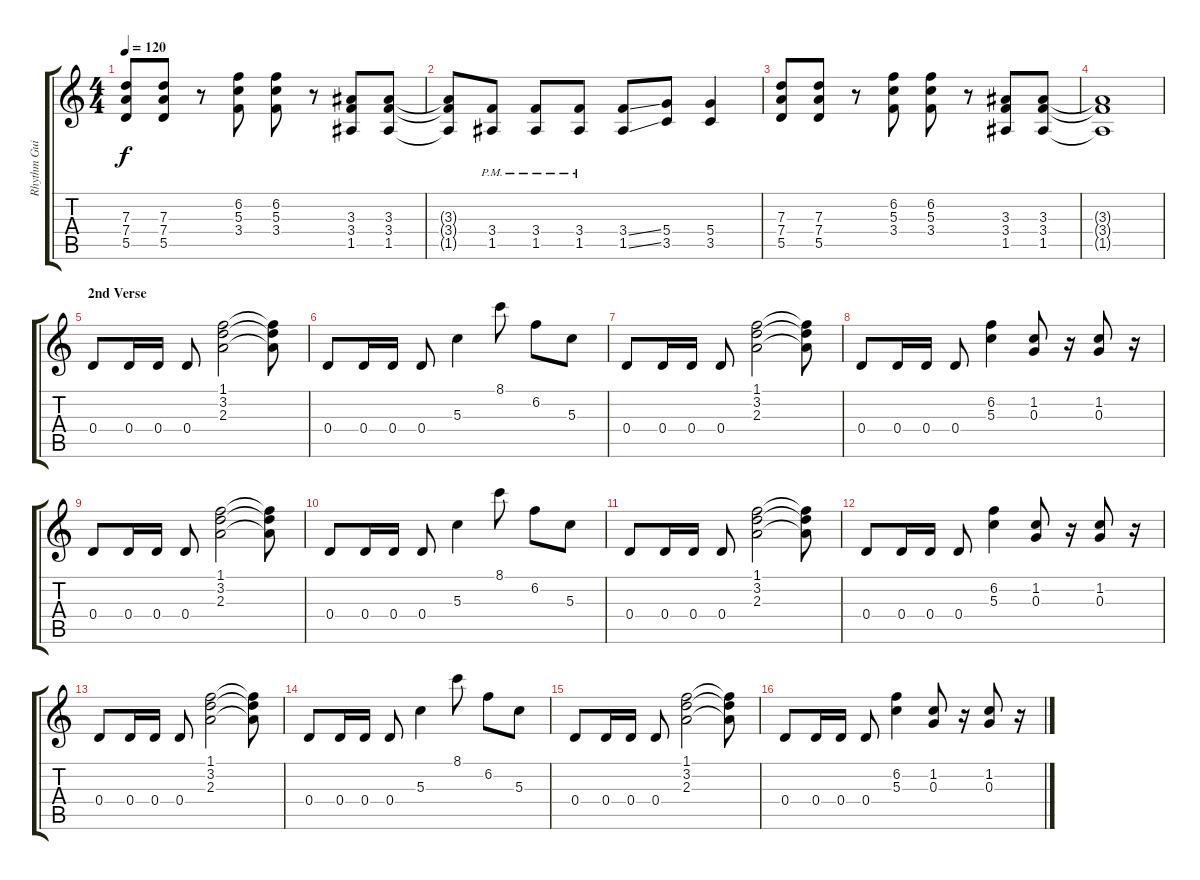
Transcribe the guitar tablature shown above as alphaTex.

\track ("Rhythm Guitar" "Rhythm Gui") {instrument distortionguitar}
\staff {score tabs}
\tuning (E4 B3 G3 D3 A2 E2) {hide}
\ts (4 4)
\tempo 120
\clef g2
\ks c
(7.3 7.4 5.5).8{dy f} (7.3 7.4 5.5).8 r.8 (6.2 5.3 3.4).8 (6.2 5.3 3.4).8 r.8 (3.3 3.4 1.5).8 (3.3 3.4 1.5).8 |
(3.3{t} 3.4{t} 1.5{t}).8 (3.4 1.5{pm}).8 (3.4 1.5{pm}).8 (3.4 1.5{pm}).8 (3.4{ss} 1.5{ss}).8 (5.4 3.5).8 (5.4 3.5).4 |
(7.3 7.4 5.5).8 (7.3 7.4 5.5).8 r.8 (6.2 5.3 3.4).8 (6.2 5.3 3.4).8 r.8 (3.3 3.4 1.5).8 (3.3 3.4 1.5).8 |
(3.3{t} 3.4{t} 1.5{t}).1 |
\section ("" "2nd Verse")
0.4.8{instrument electricguitarclean} 0.4.16 0.4.16 0.4.8 (1.1 3.2 2.3).2 (1.1{t} 3.2{t} 2.3{t}).8 |
0.4.8 0.4.16 0.4.16 0.4.8 5.3.4 8.1.8 6.2.8 5.3.8 |
0.4.8 0.4.16 0.4.16 0.4.8 (1.1 3.2 2.3).2 (1.1{t} 3.2{t} 2.3{t}).8 |
0.4.8 0.4.16 0.4.16 0.4.8 (6.2 5.3).4 (1.2 0.3).8 r.16 (1.2 0.3).8 r.16 |
0.4.8 0.4.16 0.4.16 0.4.8 (1.1 3.2 2.3).2 (1.1{t} 3.2{t} 2.3{t}).8 |
0.4.8 0.4.16 0.4.16 0.4.8 5.3.4 8.1.8 6.2.8 5.3.8 |
0.4.8 0.4.16 0.4.16 0.4.8 (1.1 3.2 2.3).2 (1.1{t} 3.2{t} 2.3{t}).8 |
0.4.8 0.4.16 0.4.16 0.4.8 (6.2 5.3).4 (1.2 0.3).8 r.16 (1.2 0.3).8 r.16 |
0.4.8 0.4.16 0.4.16 0.4.8 (1.1 3.2 2.3).2 (1.1{t} 3.2{t} 2.3{t}).8 |
0.4.8 0.4.16 0.4.16 0.4.8 5.3.4 8.1.8 6.2.8 5.3.8 |
0.4.8 0.4.16 0.4.16 0.4.8 (1.1 3.2 2.3).2 (1.1{t} 3.2{t} 2.3{t}).8 |
0.4.8 0.4.16 0.4.16 0.4.8 (6.2 5.3).4 (1.2 0.3).8 r.16 (1.2 0.3).8 r.16
